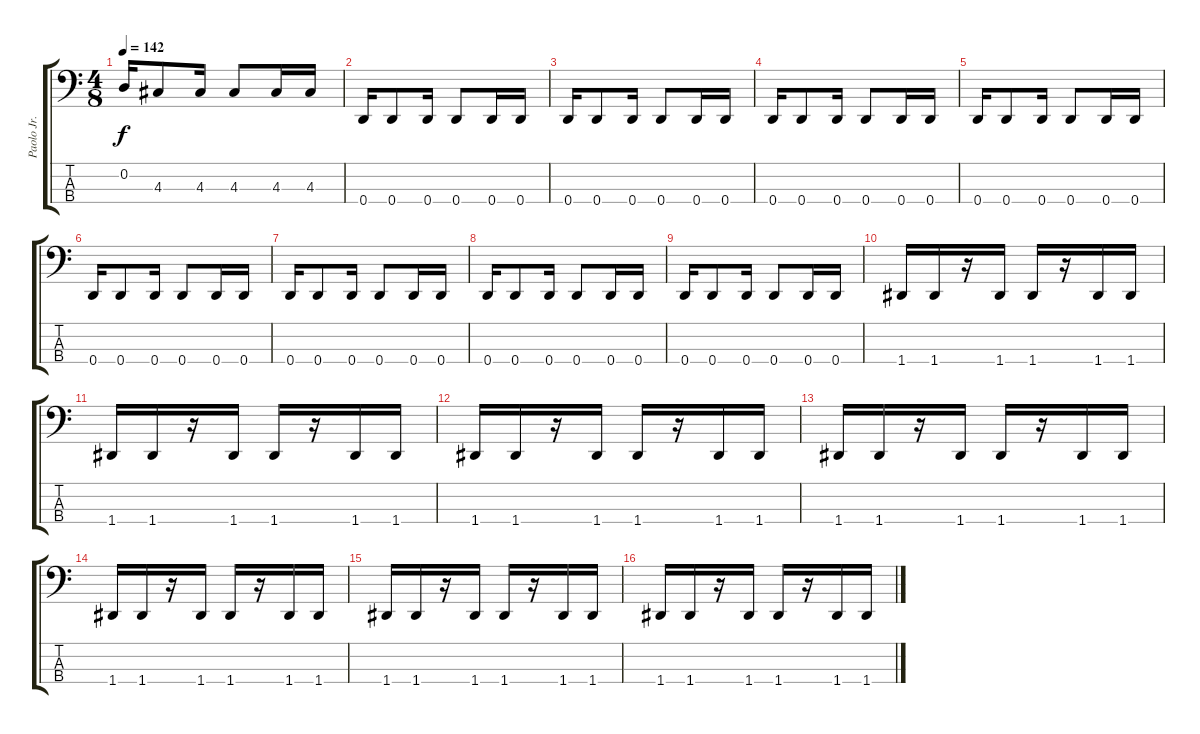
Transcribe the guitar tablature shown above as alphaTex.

\track ("Paolo Jr." "Paolo Jr.") {instrument electricbasspick}
\staff {score tabs}
\tuning (G2 D2 A1 D1) {hide}
\ts (4 8)
\tempo 142
\clef f4
\ks c
0.2.16{dy f} 4.3.8 4.3.16 4.3.8 4.3.16 4.3.16 |
0.4.16 0.4.8 0.4.16 0.4.8 0.4.16 0.4.16 |
0.4.16 0.4.8 0.4.16 0.4.8 0.4.16 0.4.16 |
0.4.16 0.4.8 0.4.16 0.4.8 0.4.16 0.4.16 |
0.4.16 0.4.8 0.4.16 0.4.8 0.4.16 0.4.16 |
0.4.16 0.4.8 0.4.16 0.4.8 0.4.16 0.4.16 |
0.4.16 0.4.8 0.4.16 0.4.8 0.4.16 0.4.16 |
0.4.16 0.4.8 0.4.16 0.4.8 0.4.16 0.4.16 |
0.4.16 0.4.8 0.4.16 0.4.8 0.4.16 0.4.16 |
1.4.16 1.4.16 r.16 1.4.16 1.4.16 r.16 1.4.16 1.4.16 |
1.4.16 1.4.16 r.16 1.4.16 1.4.16 r.16 1.4.16 1.4.16 |
1.4.16 1.4.16 r.16 1.4.16 1.4.16 r.16 1.4.16 1.4.16 |
1.4.16 1.4.16 r.16 1.4.16 1.4.16 r.16 1.4.16 1.4.16 |
1.4.16 1.4.16 r.16 1.4.16 1.4.16 r.16 1.4.16 1.4.16 |
1.4.16 1.4.16 r.16 1.4.16 1.4.16 r.16 1.4.16 1.4.16 |
1.4.16 1.4.16 r.16 1.4.16 1.4.16 r.16 1.4.16 1.4.16
